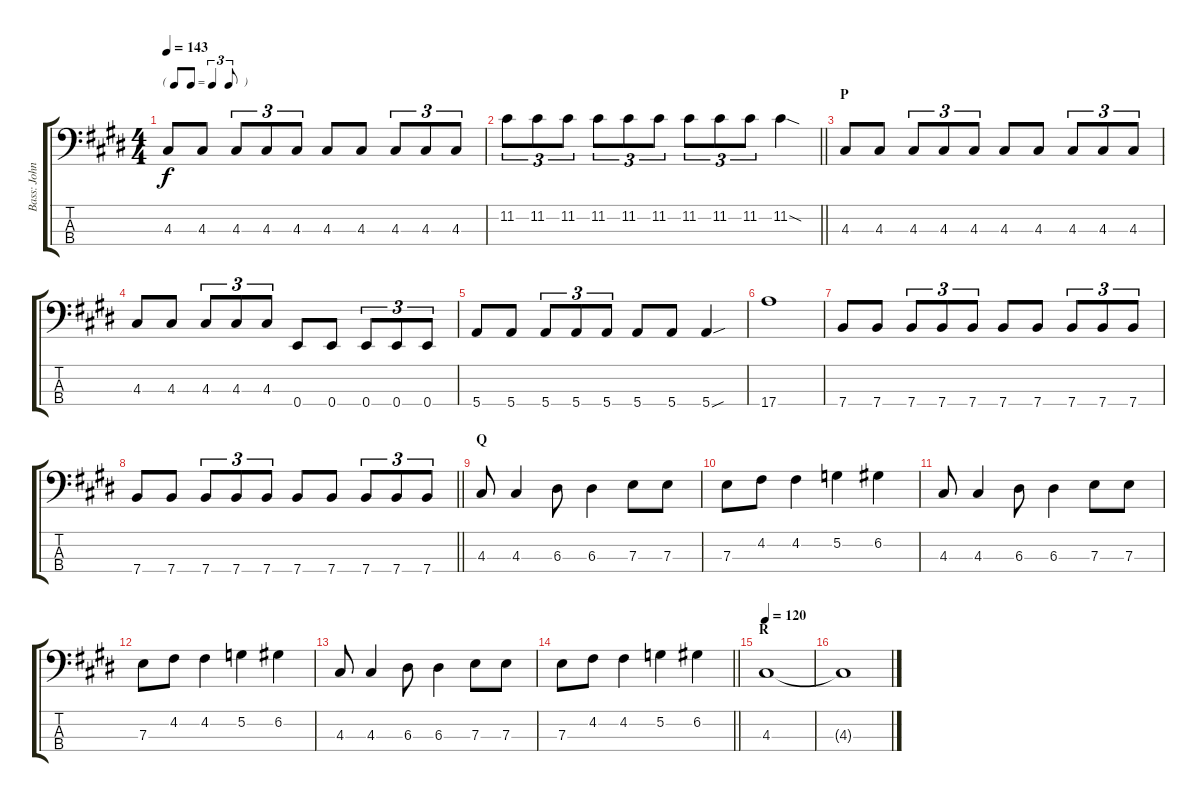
\track ("Bass: John" "Bass: John") {instrument electricbasspick}
\staff {score tabs}
\tuning (G2 D2 A1 E1) {hide}
\ts (4 4)
\tf triplet8th
\tempo 143
\clef f4
\ks e
4.3.8{dy f} 4.3.8 4.3.8{tu (3 2)} 4.3.8{tu (3 2)} 4.3.8{tu (3 2)} 4.3.8 4.3.8 4.3.8{tu (3 2)} 4.3.8{tu (3 2)} 4.3.8{tu (3 2)} |
\barLineRight lightlight
11.2.8{tu (3 2)} 11.2.8{tu (3 2)} 11.2.8{tu (3 2)} 11.2.8{tu (3 2)} 11.2.8{tu (3 2)} 11.2.8{tu (3 2)} 11.2.8{tu (3 2)} 11.2.8{tu (3 2)} 11.2.8{tu (3 2)} 11.2{sod}.4 |
\section ("" "P")
4.3.8 4.3.8 4.3.8{tu (3 2)} 4.3.8{tu (3 2)} 4.3.8{tu (3 2)} 4.3.8 4.3.8 4.3.8{tu (3 2)} 4.3.8{tu (3 2)} 4.3.8{tu (3 2)} |
4.3.8 4.3.8 4.3.8{tu (3 2)} 4.3.8{tu (3 2)} 4.3.8{tu (3 2)} 0.4.8 0.4.8 0.4.8{tu (3 2)} 0.4.8{tu (3 2)} 0.4.8{tu (3 2)} |
5.4.8 5.4.8 5.4.8{tu (3 2)} 5.4.8{tu (3 2)} 5.4.8{tu (3 2)} 5.4.8 5.4.8 5.4{sou}.4 |
17.4.1 |
7.4.8 7.4.8 7.4.8{tu (3 2)} 7.4.8{tu (3 2)} 7.4.8{tu (3 2)} 7.4.8 7.4.8 7.4.8{tu (3 2)} 7.4.8{tu (3 2)} 7.4.8{tu (3 2)} |
\barLineRight lightlight
7.4.8 7.4.8 7.4.8{tu (3 2)} 7.4.8{tu (3 2)} 7.4.8{tu (3 2)} 7.4.8 7.4.8 7.4.8{tu (3 2)} 7.4.8{tu (3 2)} 7.4.8{tu (3 2)} |
\section ("" "Q")
4.3.8 4.3.4 6.3.8 6.3.4 7.3.8 7.3.8 |
7.3.8 4.2.8 4.2.4 5.2.4 6.2.4 |
4.3.8 4.3.4 6.3.8 6.3.4 7.3.8 7.3.8 |
7.3.8 4.2.8 4.2.4 5.2.4 6.2.4 |
4.3.8 4.3.4 6.3.8 6.3.4 7.3.8 7.3.8 |
\barLineRight lightlight
7.3.8 4.2.8 4.2.4 5.2.4 6.2.4 |
\section ("" "R")
\tempo 120
4.3.1 |
4.3{t}.1
